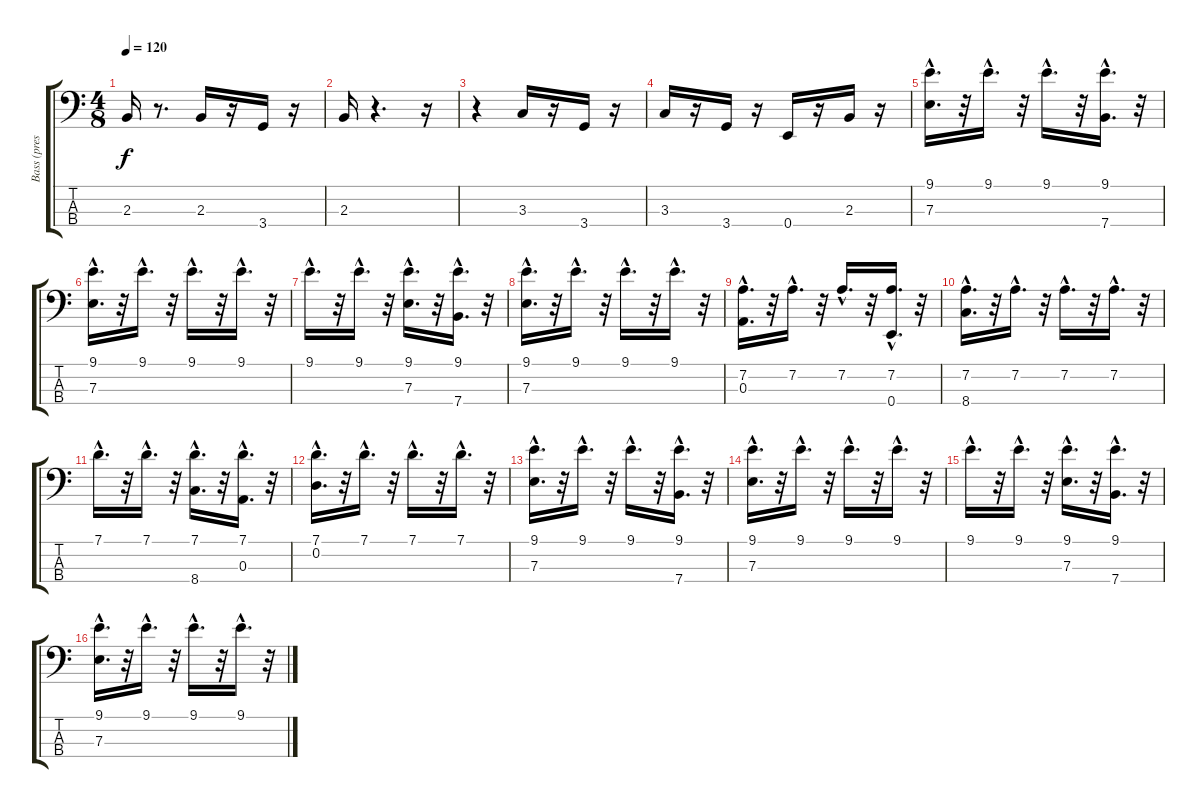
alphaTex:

\track ("Bass (pressure)" "Bass (pres") {instrument fretlessbass}
\staff {score tabs}
\tuning (G2 D2 A1 E1) {hide}
\ts (4 8)
\tempo 120
\clef f4
\ks c
2.3.16{dy f} r.8{d} 2.3.16 r.16 3.4.16 r.16 |
2.3.16 r.4{d} r.16 |
r.4 3.3.16 r.16 3.4.16 r.16 |
3.3.16 r.16 3.4.16 r.16 0.4.16 r.16 2.3.16 r.16 |
(9.1{hac} 7.3).16{d} r.32 9.1{hac}.16{d} r.32 9.1{hac}.16{d} r.32 (9.1{hac} 7.4).16{d} r.32 |
(9.1{hac} 7.3).16{d} r.32 9.1{hac}.16{d} r.32 9.1{hac}.16{d} r.32 9.1{hac}.16{d} r.32 |
9.1{hac}.16{d} r.32 9.1{hac}.16{d} r.32 (9.1{hac} 7.3).16{d} r.32 (9.1{hac} 7.4).16{d} r.32 |
(9.1{hac} 7.3).16{d} r.32 9.1{hac}.16{d} r.32 9.1{hac}.16{d} r.32 9.1{hac}.16{d} r.32 |
(7.2{hac} 0.3).16{d} r.32 7.2{hac}.16{d} r.32 7.2{hac}.16{d} r.32 (7.2{hac} 0.4).16{d} r.32 |
(7.2{hac} 8.4).16{d} r.32 7.2{hac}.16{d} r.32 7.2{hac}.16{d} r.32 7.2{hac}.16{d} r.32 |
7.1{hac}.16{d} r.32 7.1{hac}.16{d} r.32 (7.1{hac} 8.4).16{d} r.32 (7.1{hac} 0.3).16{d} r.32 |
(7.1{hac} 0.2).16{d} r.32 7.1{hac}.16{d} r.32 7.1{hac}.16{d} r.32 7.1{hac}.16{d} r.32 |
(9.1{hac} 7.3).16{d} r.32 9.1{hac}.16{d} r.32 9.1{hac}.16{d} r.32 (9.1{hac} 7.4).16{d} r.32 |
(9.1{hac} 7.3).16{d} r.32 9.1{hac}.16{d} r.32 9.1{hac}.16{d} r.32 9.1{hac}.16{d} r.32 |
9.1{hac}.16{d} r.32 9.1{hac}.16{d} r.32 (9.1{hac} 7.3).16{d} r.32 (9.1{hac} 7.4).16{d} r.32 |
(9.1{hac} 7.3).16{d} r.32 9.1{hac}.16{d} r.32 9.1{hac}.16{d} r.32 9.1{hac}.16{d} r.32
